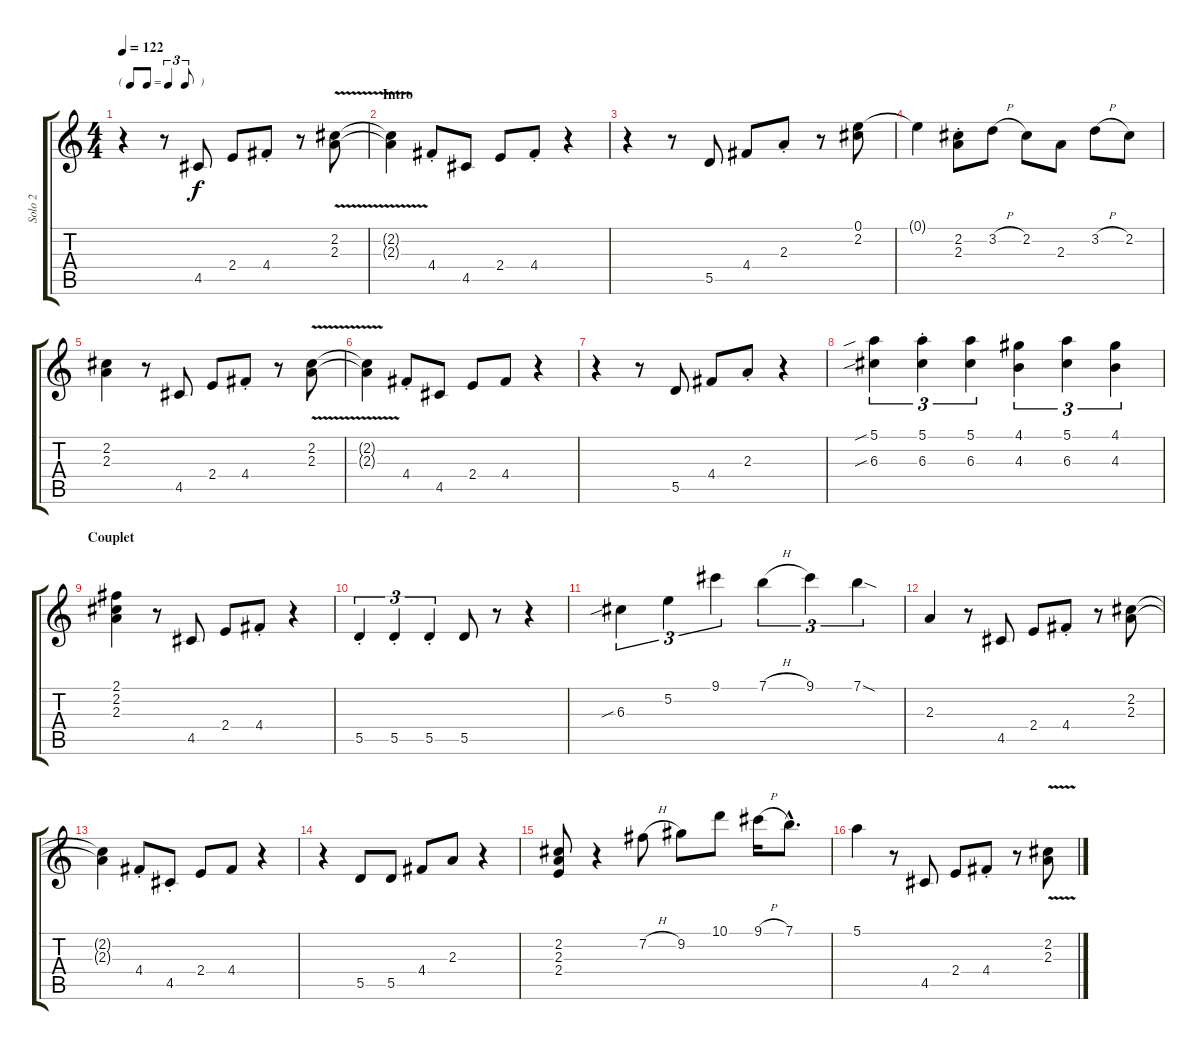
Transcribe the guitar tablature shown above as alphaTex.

\track ("Solo 2" "Solo 2") {instrument acousticguitarsteel}
\staff {score tabs}
\tuning (E4 B3 G3 D3 A2 E2) {hide}
\ts (4 4)
\tf triplet8th
\tempo 122
\clef g2
\ks c
r.4{dy f instrument acousticguitarsteel} r.8 4.5.8 2.4.8 4.4{st}.8 r.8 (2.2{v} 2.3{v}).8 |
\section ("" "Intro")
(2.2{t} 2.3{t}).4 4.4{st}.8 4.5.8 2.4.8 4.4{st}.8 r.4 |
r.4 r.8 5.5.8 4.4.8 2.3{st}.8 r.8 (0.1 2.2).8 |
0.1{t}.4 (2.2{st} 2.3{st}).8 3.2{h}.8 2.2.8 2.3.8 3.2{h}.8 2.2.8 |
(2.2 2.3).4 r.8 4.5.8 2.4.8 4.4{st}.8 r.8 (2.2{v} 2.3{v}).8 |
(2.2{t} 2.3{t}).4 4.4{st}.8 4.5.8 2.4.8 4.4.8 r.4 |
r.4 r.8 5.5.8 4.4.8 2.3{st}.8 r.4 |
(5.1{sib} 6.3{sib}).4{tu (3 2)} (5.1{st} 6.3{st}).4{tu (3 2)} (5.1 6.3).4{tu (3 2)} (4.1 4.3).4{tu (3 2)} (5.1 6.3).4{tu (3 2)} (4.1 4.3).4{tu (3 2)} |
\section ("" "Couplet")
(2.1 2.2 2.3).4 r.8 4.5.8 2.4.8 4.4{st}.8 r.4 |
5.5{st}.4{tu (3 2)} 5.5{st}.4{tu (3 2)} 5.5{st}.4{tu (3 2)} 5.5.8 r.8 r.4 |
6.3{sib}.4{tu (3 2)} 5.2.4{tu (3 2)} 9.1.4{tu (3 2)} 7.1{h}.4{tu (3 2)} 9.1.4{tu (3 2)} 7.1{sod}.4{tu (3 2)} |
2.3.4 r.8 4.5.8 2.4.8 4.4{st}.8 r.8 (2.2 2.3).8 |
(2.2{t} 2.3{t}).4 4.4{st}.8 4.5{st}.8 2.4.8 4.4.8 r.4 |
r.4 5.5.8 5.5.8 4.4.8 2.3.8 r.4 |
(2.2 2.3 2.4).8 r.4 7.2{h}.8 9.2.8 10.1.8 9.1{h}.16 7.1{hac}.8{d} |
5.1.4 r.8 4.5.8 2.4.8 4.4{st}.8 r.8 (2.2{v} 2.3{v}).8
